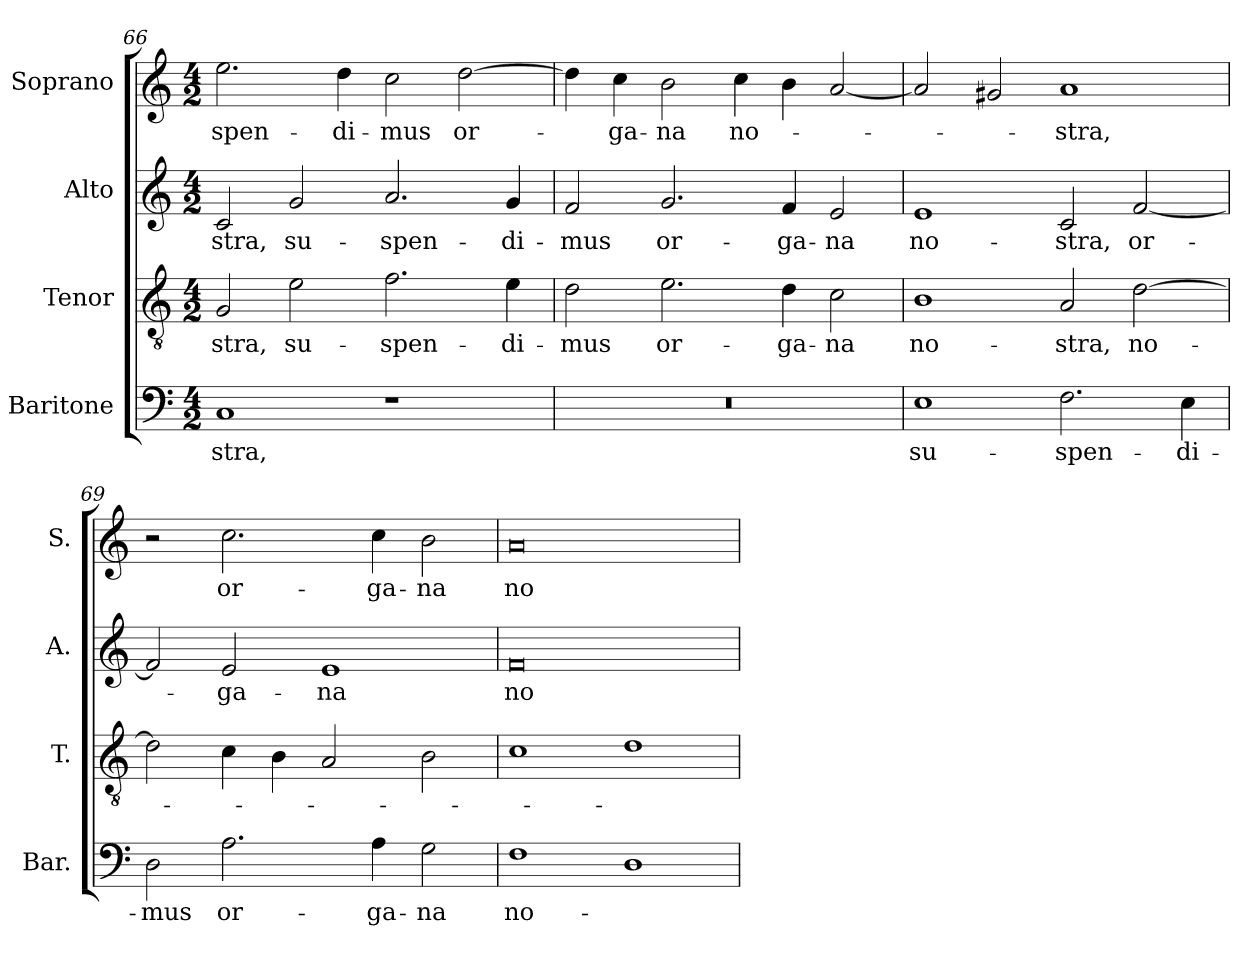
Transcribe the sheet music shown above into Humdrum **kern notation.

**kern	**text	**kern	**text	**kern	**text	**kern	**text
*part4	*part4	*part3	*part3	*part2	*part2	*part1	*part1
*staff4	*staff4	*staff3	*staff3	*staff2	*staff2	*staff1	*staff1
*I"Baritone	*	*I"Tenor	*	*I"Alto	*	*I"Soprano	*
*I'Bar.	*	*I'T.	*	*I'A.	*	*I'S.	*
!!LO:LB:g=z
*clefF4	*	*clefGv2	*	*clefG2	*	*clefG2	*
*	*	*ITrd7c12	*	*	*	*	*
*k[]	*	*k[]	*	*k[]	*	*k[]	*
*C:	*	*C:	*	*C:	*	*C:	*
*M4/2	*	*M4/2	*	*M4/2	*	*M4/2	*
=66	=66	=66	=66	=66	=66	=66	=66
!	!LO:LY:b:color=#000000	!	!	!	!	!	!
!	!	!	!LO:LY:b:color=#000000	!	!	!	!
!	!	!	!	!	!LO:LY:b:color=#000000	!	!
!	!	!	!	!	!	!	!LO:LY:b:color=#000000
1Ci	-stra,	2GGi/	-stra,	2ci/	-stra,	2.eei\	-spen-
!	!	!	!LO:LY:b:color=#000000	!	!	!	!
!	!	!	!	!	!LO:LY:b:color=#000000	!	!
.	.	2Ei\	su-	2gi/	su-	.	.
!	!	!	!	!	!	!	!LO:LY:b:color=#000000
.	.	.	.	.	.	4ddi\	-di-
!	!	!	!LO:LY:b:color=#000000	!	!	!	!
!	!	!	!	!	!LO:LY:b:color=#000000	!	!
!	!	!	!	!	!	!	!LO:LY:b:color=#000000
1r	.	2.Fi\	-spen-	2.ai/	-spen-	2cci\	-mus
!	!	!	!	!	!	!	!LO:LY:b:color=#000000
.	.	.	.	.	.	[2ddi\	or-
!	!	!	!LO:LY:b:color=#000000	!	!	!	!
!	!	!	!	!	!LO:LY:b:color=#000000	!	!
.	.	4Ei\	-di-	4gi/	-di-	.	.
=67	=67	=67	=67	=67	=67	=67	=67
!LO:N:vis=1	!	!	!	!	!	!	!
!	!	!	!LO:LY:b:color=#000000	!	!	!	!
!	!	!	!	!	!LO:LY:b:color=#000000	!	!
0r	.	2Di\	-mus	2fi/	-mus	4ddi\]	.
!	!	!	!	!	!	!	!LO:LY:b:color=#000000
.	.	.	.	.	.	4cci\	-ga-
!	!	!	!LO:LY:b:color=#000000	!	!	!	!
!	!	!	!	!	!LO:LY:b:color=#000000	!	!
!	!	!	!	!	!	!	!LO:LY:b:color=#000000
.	.	2.Ei\	or-	2.gi/	or-	2bi\	-na
!	!	!	!	!	!	!	!LO:LY:b:color=#000000
.	.	.	.	.	.	4cci\	no-
!	!	!	!LO:LY:b:color=#000000	!	!	!	!
!	!	!	!	!	!LO:LY:b:color=#000000	!	!
.	.	4Di\	-ga-	4fi/	-ga-	4bi\	.
!	!	!	!LO:LY:b:color=#000000	!	!	!	!
!	!	!	!	!	!LO:LY:b:color=#000000	!	!
.	.	2Ci\	-na	2ei/	-na	[2ai/	.
=68	=68	=68	=68	=68	=68	=68	=68
!	!LO:LY:b:color=#000000	!	!	!	!	!	!
!	!	!	!LO:LY:b:color=#000000	!	!	!	!
!	!	!	!	!	!LO:LY:b:color=#000000	!	!
1Ei	su-	1BBi	no-	1ei	no-	2ai/]	.
.	.	.	.	.	.	2g#Xi/	.
!	!LO:LY:b:color=#000000	!	!	!	!	!	!
!	!	!	!LO:LY:b:color=#000000	!	!	!	!
!	!	!	!	!	!LO:LY:b:color=#000000	!	!
!	!	!	!	!	!	!	!LO:LY:b:color=#000000
2.Fi\	-spen-	2AAi/	-stra,	2ci/	-stra,	1ai	-stra,
!	!	!	!LO:LY:b:color=#000000	!	!	!	!
!	!	!	!	!	!LO:LY:b:color=#000000	!	!
.	.	[2Di\	no-	[2fi/	or-	.	.
!	!LO:LY:b:color=#000000	!	!	!	!	!	!
4Ei\	-di-	.	.	.	.	.	.
=69	=69	=69	=69	=69	=69	=69	=69
!	!LO:LY:b:color=#000000	!	!	!	!	!	!
2Di\	-mus	2Di\]	.	2fi/]	.	2r	.
!	!LO:LY:b:color=#000000	!	!	!	!	!	!
!	!	!	!	!	!LO:LY:b:color=#000000	!	!
!	!	!	!	!	!	!	!LO:LY:b:color=#000000
2.Ai\	or-	4Ci\	.	2ei/	-ga-	2.cci\	or-
.	.	4BBi\	.	.	.	.	.
!	!	!	!	!	!LO:LY:b:color=#000000	!	!
.	.	2AAi/	.	1ei	-na	.	.
!	!LO:LY:b:color=#000000	!	!	!	!	!	!
!	!	!	!	!	!	!	!LO:LY:b:color=#000000
4Ai\	-ga-	.	.	.	.	4cci\	-ga-
!	!LO:LY:b:color=#000000	!	!	!	!	!	!
!	!	!	!	!	!	!	!LO:LY:b:color=#000000
2Gi\	-na	2BBi\	.	.	.	2bi\	-na
=70	=70	=70	=70	=70	=70	=70	=70
!	!LO:LY:b:color=#000000	!	!	!	!	!	!
!	!	!	!	!	!LO:LY:b:color=#000000	!	!
!	!	!	!	!	!	!	!LO:LY:b:color=#000000
1Fi	no-	1Ci	.	0fi	no-	0ai	no-
1Di	.	1Di	.	.	.	.	.
=	=	=	=	=	=	=	=
*-	*-	*-	*-	*-	*-	*-	*-
